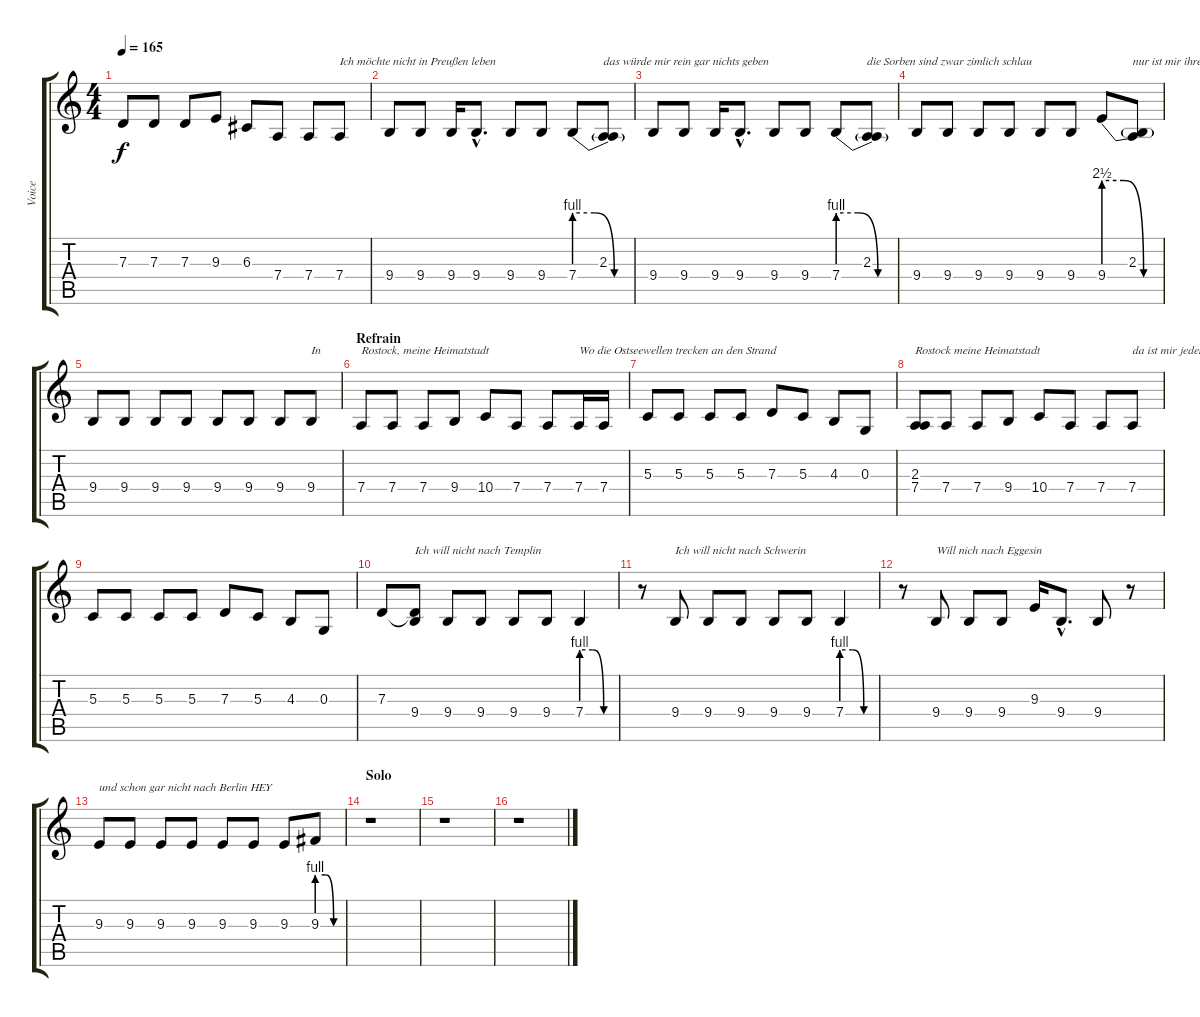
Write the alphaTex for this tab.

\track ("Voice" "Voice") {instrument lead1square}
\staff {score tabs}
\tuning (E4 B3 G3 D3 A2 E2) {hide}
\ts (4 4)
\tempo 165
\clef g2
\ks c
7.3.8{dy f} 7.3.8 7.3.8 9.3.8 6.3.8 7.4.8 7.4.8 7.4.8{txt "Ich möchte nicht in Preußen leben"} |
9.4.8 9.4.8 9.4.16 9.4{hac}.8{d} 9.4.8 9.4.8 7.4{be (custom 0 4 20 4 40 0 60 0)}.8 (2.3 7.4{t}).8{txt "das würde mir rein gar nichts geben"} |
9.4.8 9.4.8 9.4.16 9.4{hac}.8{d} 9.4.8 9.4.8 7.4{be (custom 0 4 20 4 40 0 60 0)}.8 (2.3 7.4{t}).8{txt "die Sorben sind zwar zimlich schlau"} |
9.4.8 9.4.8 9.4.8 9.4.8 9.4.8 9.4.8 9.4{be (custom 0 10 20 10 40 0 60 0)}.8 (2.3 9.4{t}).8{txt "nur ist mir ihre Luft zu grau"} |
9.4.8 9.4.8 9.4.8 9.4.8 9.4.8 9.4.8 9.4.8 9.4.8{txt "In"} |
\section ("" "Refrain")
7.4.8{txt "Rostock, meine Heimatstadt"} 7.4.8 7.4.8 9.4.8 10.4.8 7.4.8 7.4.8 7.4.16{txt "Wo die Ostseewellen trecken an den Strand"} 7.4.16 |
5.3.8 5.3.8 5.3.8 5.3.8 7.3.8 5.3.8 4.3.8 0.3.8 |
(2.3 7.4).8{txt "Rostock meine Heimatstadt"} 7.4.8 7.4.8 9.4.8 10.4.8 7.4.8 7.4.8 7.4.8{txt "da ist mir jeder Winkel wohlbekannt"} |
5.3.8 5.3.8 5.3.8 5.3.8 7.3.8 5.3.8 4.3.8 0.3.8 |
7.3.8 (7.3{t} 9.4).8{txt "Ich will nicht nach Templin"} 9.4.8 9.4.8 9.4.8 9.4.8 7.4{be (custom 0 4 20 4 40 0 60 0)}.4 |
r.8 9.4.8{txt "Ich will nicht nach Schwerin"} 9.4.8 9.4.8 9.4.8 9.4.8 7.4{be (custom 0 4 20 4 40 0 60 0)}.4 |
r.8 9.4.8{txt "Will nich nach Eggesin"} 9.4.8 9.4.8 9.3.16 9.4{hac}.8{d} 9.4.8 r.8 |
9.3.8{txt "und schon gar nicht nach Berlin HEY"} 9.3.8 9.3.8 9.3.8 9.3.8 9.3.8 9.3.8 9.3{be (custom 0 4 20 4 40 0 60 0)}.8 |
\section ("" "Solo")
r.1 |
r.1 |
r.1
